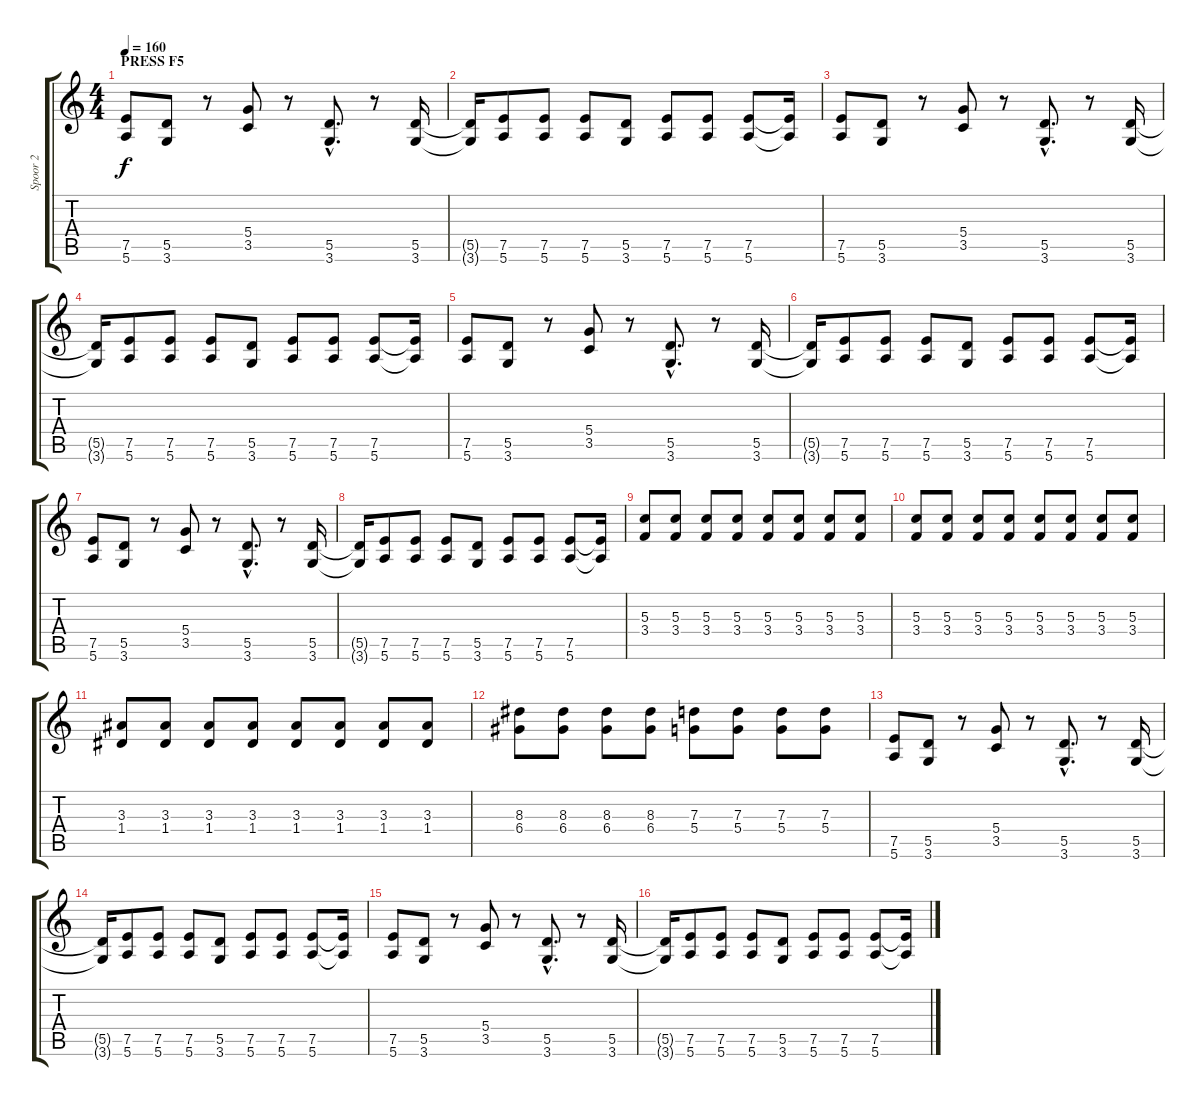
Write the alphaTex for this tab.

\track ("Spoor 2" "Spoor 2") {instrument distortionguitar}
\staff {score tabs}
\tuning (E4 B3 G3 D3 A2 E2) {hide}
\ts (4 4)
\section ("" "PRESS F5")
\tempo 160
\clef g2
\ks c
(7.5 5.6).8{dy f instrument distortionguitar} (5.5 3.6).8 r.8 (5.4 3.5).8 r.8 (5.5{hac} 3.6{hac}).8{d} r.8 (5.5 3.6).16 |
(5.5{t} 3.6{t}).16 (7.5 5.6).8 (7.5 5.6).8 (7.5 5.6).8 (5.5 3.6).8 (7.5 5.6).8 (7.5 5.6).8 (7.5 5.6).8 (7.5{t} 5.6{t}).16 |
(7.5 5.6).8 (5.5 3.6).8 r.8 (5.4 3.5).8 r.8 (5.5{hac} 3.6{hac}).8{d} r.8 (5.5 3.6).16 |
(5.5{t} 3.6{t}).16 (7.5 5.6).8 (7.5 5.6).8 (7.5 5.6).8 (5.5 3.6).8 (7.5 5.6).8 (7.5 5.6).8 (7.5 5.6).8 (7.5{t} 5.6{t}).16 |
(7.5 5.6).8 (5.5 3.6).8 r.8 (5.4 3.5).8 r.8 (5.5{hac} 3.6{hac}).8{d} r.8 (5.5 3.6).16 |
(5.5{t} 3.6{t}).16 (7.5 5.6).8 (7.5 5.6).8 (7.5 5.6).8 (5.5 3.6).8 (7.5 5.6).8 (7.5 5.6).8 (7.5 5.6).8 (7.5{t} 5.6{t}).16 |
(7.5 5.6).8 (5.5 3.6).8 r.8 (5.4 3.5).8 r.8 (5.5{hac} 3.6{hac}).8{d} r.8 (5.5 3.6).16 |
(5.5{t} 3.6{t}).16 (7.5 5.6).8 (7.5 5.6).8 (7.5 5.6).8 (5.5 3.6).8 (7.5 5.6).8 (7.5 5.6).8 (7.5 5.6).8 (7.5{t} 5.6{t}).16 |
(5.3 3.4).8 (5.3 3.4).8 (5.3 3.4).8 (5.3 3.4).8 (5.3 3.4).8 (5.3 3.4).8 (5.3 3.4).8 (5.3 3.4).8 |
(5.3 3.4).8 (5.3 3.4).8 (5.3 3.4).8 (5.3 3.4).8 (5.3 3.4).8 (5.3 3.4).8 (5.3 3.4).8 (5.3 3.4).8 |
(3.3 1.4).8 (3.3 1.4).8 (3.3 1.4).8 (3.3 1.4).8 (3.3 1.4).8 (3.3 1.4).8 (3.3 1.4).8 (3.3 1.4).8 |
(8.3 6.4).8 (8.3 6.4).8 (8.3 6.4).8 (8.3 6.4).8 (7.3 5.4).8 (7.3 5.4).8 (7.3 5.4).8 (7.3 5.4).8 |
(7.5 5.6).8 (5.5 3.6).8 r.8 (5.4 3.5).8 r.8 (5.5{hac} 3.6{hac}).8{d} r.8 (5.5 3.6).16 |
(5.5{t} 3.6{t}).16 (7.5 5.6).8 (7.5 5.6).8 (7.5 5.6).8 (5.5 3.6).8 (7.5 5.6).8 (7.5 5.6).8 (7.5 5.6).8 (7.5{t} 5.6{t}).16 |
(7.5 5.6).8 (5.5 3.6).8 r.8 (5.4 3.5).8 r.8 (5.5{hac} 3.6{hac}).8{d} r.8 (5.5 3.6).16 |
(5.5{t} 3.6{t}).16 (7.5 5.6).8 (7.5 5.6).8 (7.5 5.6).8 (5.5 3.6).8 (7.5 5.6).8 (7.5 5.6).8 (7.5 5.6).8 (7.5{t} 5.6{t}).16
